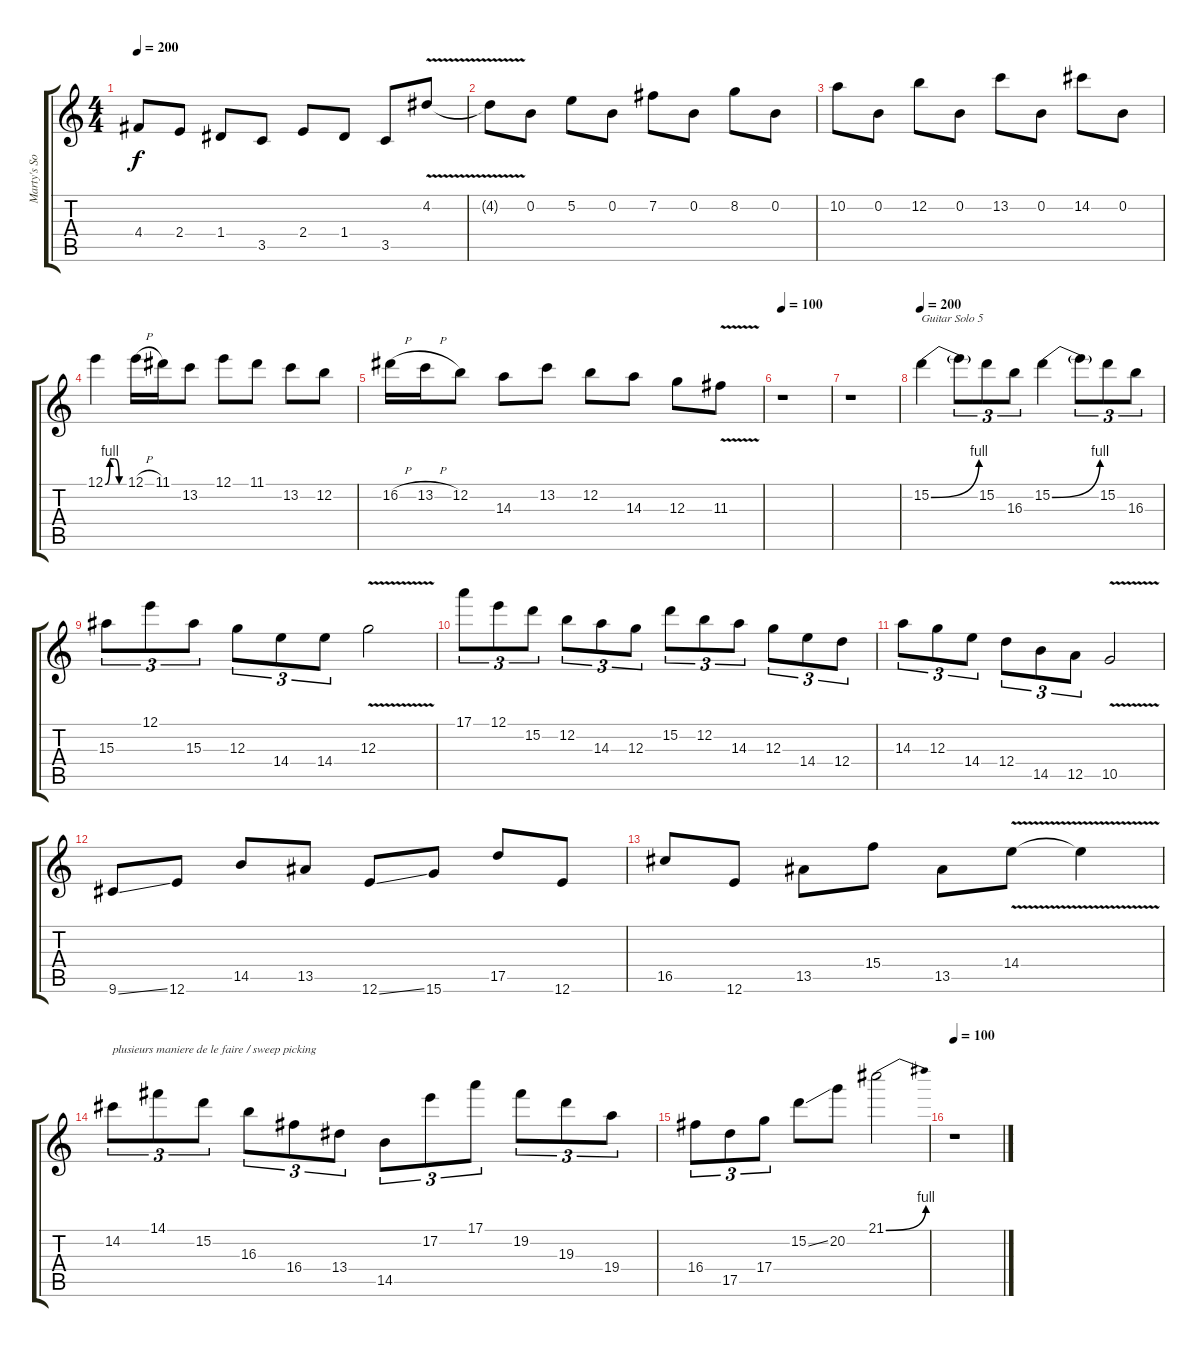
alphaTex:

\track ("Marty's Solo" "Marty's So") {instrument overdrivenguitar}
\staff {score tabs}
\tuning (E4 B3 G3 D3 A2 E2) {hide}
\ts (4 4)
\tempo 200
\clef g2
\ks c
4.4.8{dy f} 2.4.8 1.4.8 3.5.8 2.4.8 1.4.8 3.5.8 4.2{v}.8 |
4.2{t}.8 0.2.8 5.2.8 0.2.8 7.2.8 0.2.8 8.2.8 0.2.8 |
10.2.8 0.2.8 12.2.8 0.2.8 13.2.8 0.2.8 14.2.8 0.2.8 |
12.1{be (custom 0 0 15 4 30 4 45 0 60 0)}.4 12.1{h}.16 11.1.16 13.2.8 12.1.8 11.1.8 13.2.8 12.2.8 |
16.2{h}.16 13.2{h}.16 12.2.8 14.3.8 13.2.8 12.2.8 14.3.8 12.3.8 11.3{v}.8 |
\tempo 100
r.1 |
r.1 |
\tempo 200
15.2{be (bend 0 0 60 4)}.4{txt "Guitar Solo 5"} 15.2{t}.8{tu (3 2)} 15.2.8{tu (3 2)} 16.3.8{tu (3 2)} 15.2{be (bend 0 0 60 4)}.4 15.2{t}.8{tu (3 2)} 15.2.8{tu (3 2)} 16.3.8{tu (3 2)} |
15.3.8{tu (3 2)} 12.1.8{tu (3 2)} 15.3.8{tu (3 2)} 12.3.8{tu (3 2)} 14.4.8{tu (3 2)} 14.4.8{tu (3 2)} 12.3{v}.2 |
17.1.8{tu (3 2)} 12.1.8{tu (3 2)} 15.2.8{tu (3 2)} 12.2.8{tu (3 2)} 14.3.8{tu (3 2)} 12.3.8{tu (3 2)} 15.2.8{tu (3 2)} 12.2.8{tu (3 2)} 14.3.8{tu (3 2)} 12.3.8{tu (3 2)} 14.4.8{tu (3 2)} 12.4.8{tu (3 2)} |
14.3.8{tu (3 2)} 12.3.8{tu (3 2)} 14.4.8{tu (3 2)} 12.4.8{tu (3 2)} 14.5.8{tu (3 2)} 12.5.8{tu (3 2)} 10.5{v}.2 |
9.6{ss}.8 12.6.8 14.5.8 13.5.8 12.6{ss}.8 15.6.8 17.5.8 12.6.8 |
16.5.8 12.6.8 13.5.8 15.4.8 13.5.8 14.4{v}.8 14.4{t}.4 |
14.2.8{tu (3 2) txt "plusieurs maniere de le faire / sweep picking"} 14.1.8{tu (3 2)} 15.2.8{tu (3 2)} 16.3.8{tu (3 2)} 16.4.8{tu (3 2)} 13.4.8{tu (3 2)} 14.5.8{tu (3 2)} 17.2.8{tu (3 2)} 17.1.8{tu (3 2)} 19.2.8{tu (3 2)} 19.3.8{tu (3 2)} 19.4.8{tu (3 2)} |
16.4.8{tu (3 2)} 17.5.8{tu (3 2)} 17.4.8{tu (3 2)} 15.2{ss}.8 20.2.8 21.1{be (bend 0 0 60 4)}.2 |
\tempo 100
r.1
